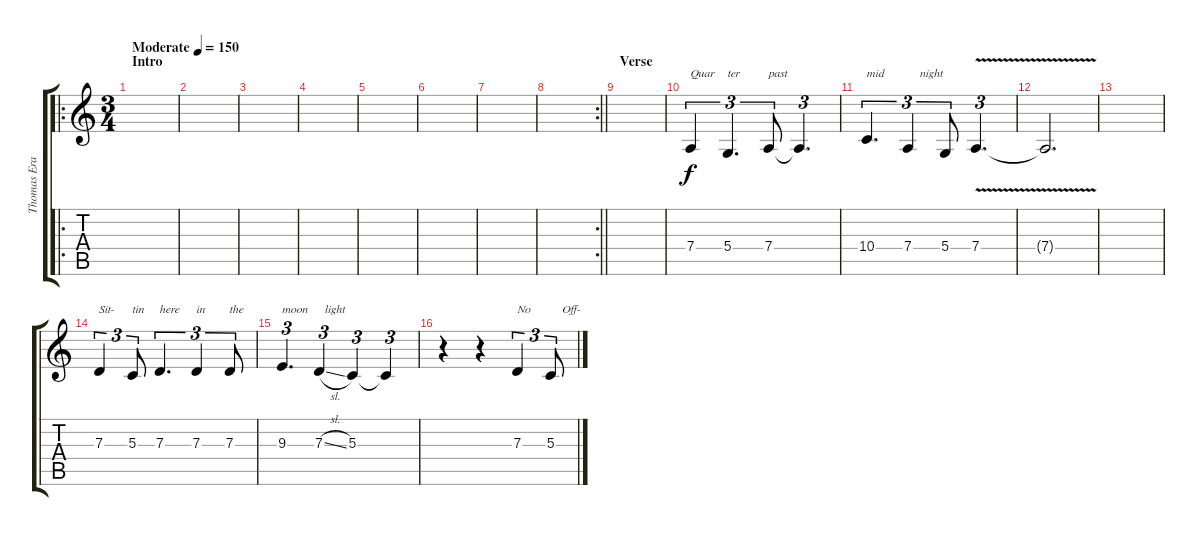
\track ("Thomas Erak" "Thomas Era") {instrument lead6voice}
\staff {score tabs}
\tuning (E4 B3 G3 D3 A2 E2) {hide}
\ro
\ts (3 4)
\section ("" "Intro")
\tempo (150 "Moderate")
\clef g2
\ks c
|
|
|
|
|
|
|
\rc 2
\barLineRight lightlight
|
\section ("" "Verse")
|
7.4.4{tu (3 2) txt "Quar"} 5.4.4{d tu (3 2) txt "ter"} 7.4.8{tu (3 2) txt "past"} 7.4{t}.4{d tu (3 2)} |
10.4.4{d tu (3 2) txt "mid"} 7.4.4{tu (3 2) txt "    night"} 5.4.8{tu (3 2)} 7.4{v}.4{d tu (3 2)} |
7.4{t}.2{d} |
|
7.3.4{tu (3 2) txt "Sit-"} 5.3.8{tu (3 2) txt "tin"} 7.3.4{d tu (3 2) txt "here"} 7.3.4{tu (3 2) txt "in"} 7.3.8{tu (3 2) txt "the"} |
9.3.4{d tu (3 2) txt "moon"} 7.3{sl}.4{tu (3 2) txt "  light"} 5.3.4{tu (3 2)} 5.3{t}.4{tu (3 2)} |
r.4 r.4 7.3.4{tu (3 2) txt "No"} 5.3.8{tu (3 2) txt "    Off-"}
